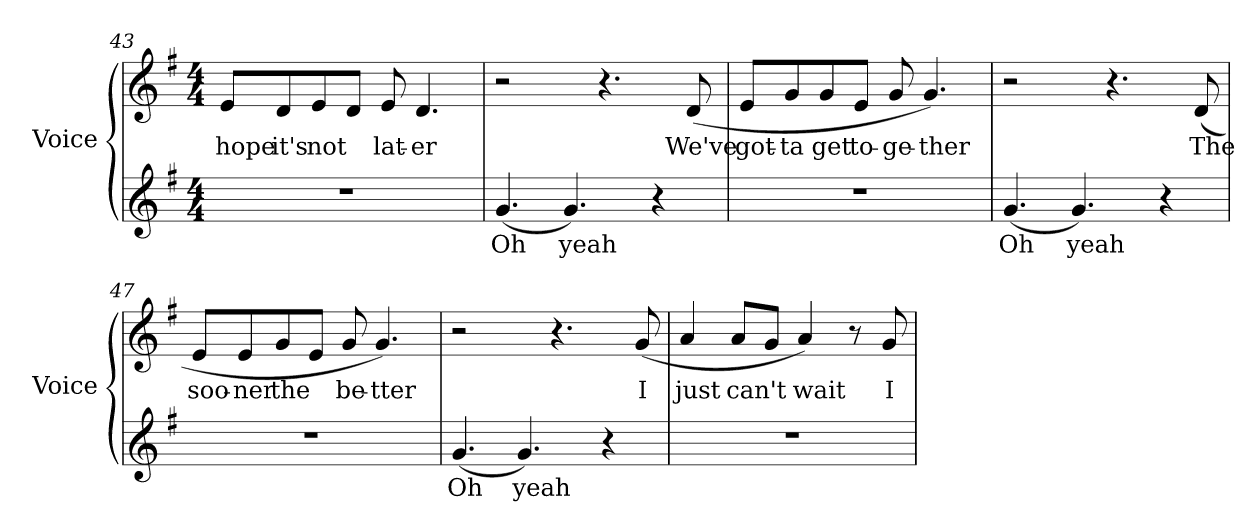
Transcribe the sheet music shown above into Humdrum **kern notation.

**kern	**text	**kern	**text
*part2	*part2	*part1	*part1
*staff2	*staff2	*staff1	*staff1
*I"Voice	*	*I"Voice	*
*I'Voice	*	*I'Voice	*
*clefG2	*	*clefG2	*
*k[f#]	*	*k[f#]	*
*G:	*	*G:	*
*M4/4	*	*M4/4	*
=43	=43	=43	=43
!	!	!	!LO:LY:b:color=#000000
1r	.	8ei/L	hope
!	!	!	!LO:LY:b:color=#000000
.	.	8di/	it's
!	!	!	!LO:LY:b:color=#000000
.	.	8ei/	not
.	.	8di/J	.
!	!	!	!LO:LY:b:color=#000000
.	.	8ei/	lat-
!	!	!	!LO:LY:b:color=#000000
.	.	4.di/	-er
!!LO:LB:g=z
=44	=44	=44	=44
!	!LO:LY:b:color=#000000	!	!
(4.gi/	Oh	2r	.
!	!LO:LY:b:color=#000000	!	!
4.gi/)	yeah	.	.
.	.	4.r	.
4r	.	.	.
!	!	!	!LO:LY:b:color=#000000
.	.	(8di/	We've
=45	=45	=45	=45
!	!	!	!LO:LY:b:color=#000000
1r	.	8ei/L	got-
!	!	!	!LO:LY:b:color=#000000
.	.	8gi/	-ta
!	!	!	!LO:LY:b:color=#000000
.	.	8gi/	get
!	!	!	!LO:LY:b:color=#000000
.	.	8ei/J	to-
!	!	!	!LO:LY:b:color=#000000
.	.	8gi/	-ge-
!	!	!	!LO:LY:b:color=#000000
.	.	4.gi/)	-ther
=46	=46	=46	=46
!	!LO:LY:b:color=#000000	!	!
(4.gi/	Oh	2r	.
!	!LO:LY:b:color=#000000	!	!
4.gi/)	yeah	.	.
.	.	4.r	.
4r	.	.	.
!	!	!	!LO:LY:b:color=#000000
.	.	(8di/	The
=47	=47	=47	=47
!	!	!	!LO:LY:b:color=#000000
1r	.	8ei/L	soo-
!	!	!	!LO:LY:b:color=#000000
.	.	8ei/	-ner
!	!	!	!LO:LY:b:color=#000000
.	.	8gi/	the
.	.	8ei/J	.
!	!	!	!LO:LY:b:color=#000000
.	.	8gi/	be-
!	!	!	!LO:LY:b:color=#000000
.	.	4.gi/)	-tter
=48	=48	=48	=48
!	!LO:LY:b:color=#000000	!	!
(4.gi/	Oh	2r	.
!	!LO:LY:b:color=#000000	!	!
4.gi/)	yeah	.	.
.	.	4.r	.
4r	.	.	.
!	!	!	!LO:LY:b:color=#000000
.	.	(8gi/	I
!!LO:LB:g=z
=49	=49	=49	=49
!	!	!	!LO:LY:b:color=#000000
1r	.	4ai/	just
!	!	!	!LO:LY:b:color=#000000
.	.	8ai/L	can't
.	.	8gi/J	.
!	!	!	!LO:LY:b:color=#000000
.	.	4ai/)	wait
.	.	8r	.
!	!	!	!LO:LY:b:color=#000000
.	.	8gi/	I
=	=	=	=
*-	*-	*-	*-
